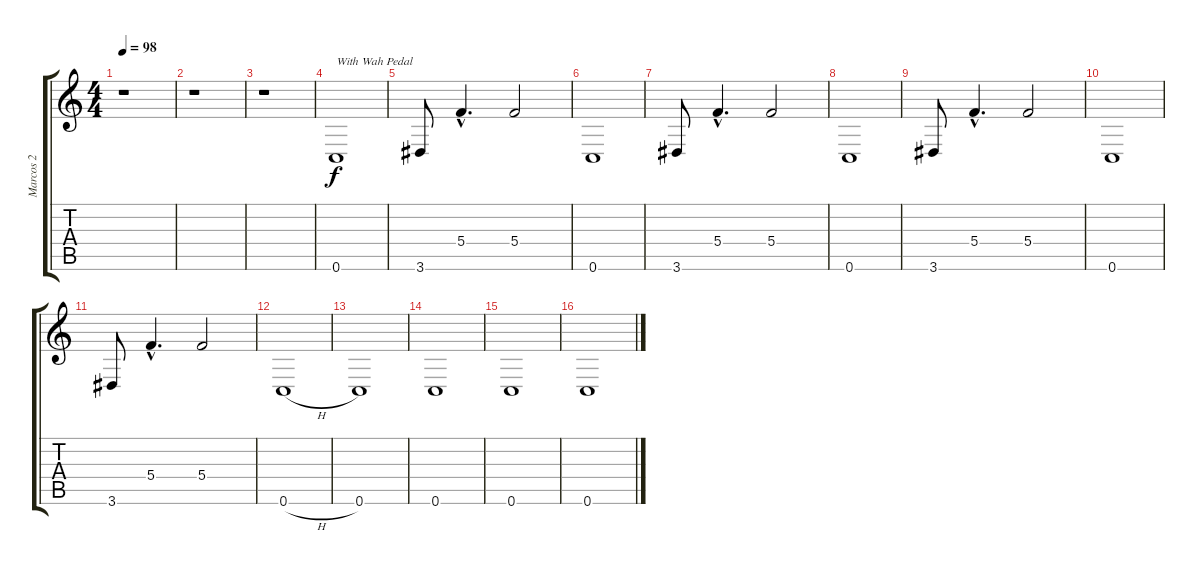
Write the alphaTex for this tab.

\track ("Marcos 2" "Marcos 2") {instrument distortionguitar}
\staff {score tabs}
\tuning (D4 A3 F3 C3 G2 C2) {hide}
\ts (4 4)
\tempo 98
\clef g2
\ks c
r.1{dy f} |
r.1 |
r.1 |
0.6.1{txt "With Wah Pedal" instrument electricguitarclean} |
3.6.8 5.4{hac}.4{d} 5.4.2 |
0.6.1 |
3.6.8 5.4{hac}.4{d} 5.4.2 |
0.6.1 |
3.6.8 5.4{hac}.4{d} 5.4.2 |
0.6.1 |
3.6.8 5.4{hac}.4{d} 5.4.2 |
0.6{h}.1 |
0.6.1 |
0.6.1 |
0.6.1 |
0.6.1
